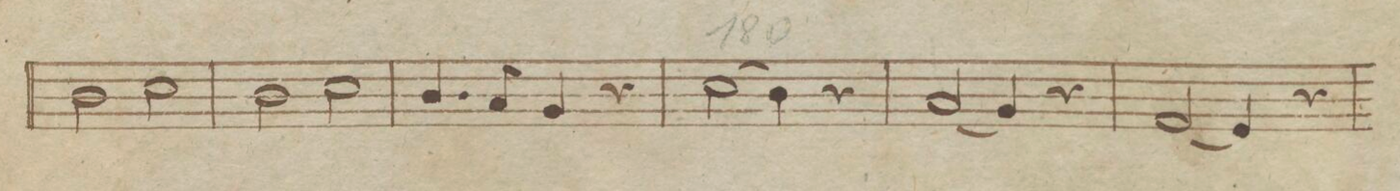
**kern	**dynam
*I"Fagotto Secondo.	*
*clefF4	*
*k[b-e-a-]	*
*met(c)	*
*M4/4	*
2D\	.
2E-\	.
=174	=174
2D\	.
2E-\	.
=175	=175
4.D/	.
8C/	.
4BB-/	.
4r	.
=176	=176
(2E-\	.
4D\)	.
4r	.
=177	=177
(2C/	.
4BB-/)	.
4r	.
=178	=178
(2AA-/	.
4GG/)	.
4r	.
=179	=179
*-	*-
